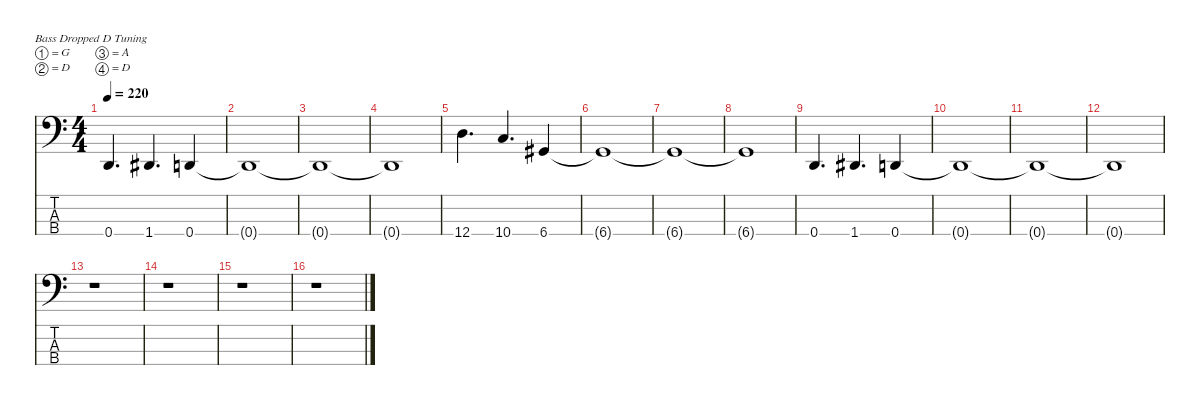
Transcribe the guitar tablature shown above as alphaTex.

\defaultSystemsLayout 4
\hideDynamics
\bracketExtendMode nobrackets
\singleTrackTrackNamePolicy hidden
\multiTrackTrackNamePolicy hidden
\firstSystemTrackNameMode fullname
\firstSystemTrackNameOrientation horizontal
\otherSystemsTrackNameOrientation horizontal
\track ("Bass" "el.bs.") {instrument electricbassfinger}
\staff {score tabs}
\tuning (G2 D2 A1 D1)
\ts (4 4)
\tempo 220
\clef f4
\ks c
0.4.4{d dy ff beam Up} 1.4{acc #}.4{d beam Up} 0.4.4{beam Up} |
0.4{t}.1{dy f beam Up} |
0.4{t}.1{beam Up} |
0.4{t}.1{beam Up} |
12.4.4{d dy ff beam Down} 10.4.4{d beam Up} 6.4{acc #}.4{beam Up} |
6.4{t acc #}.1{dy f beam Up} |
6.4{t acc #}.1{beam Up} |
6.4{t acc #}.1{beam Up} |
0.4.4{d dy ff beam Up} 1.4{acc #}.4{d beam Up} 0.4.4{beam Up} |
0.4{t}.1{dy f beam Up} |
0.4{t}.1{beam Up} |
0.4{t}.1{beam Up} |
r.1{beam Down} |
r.1{beam Down} |
r.1{beam Down} |
r.1{beam Down}
